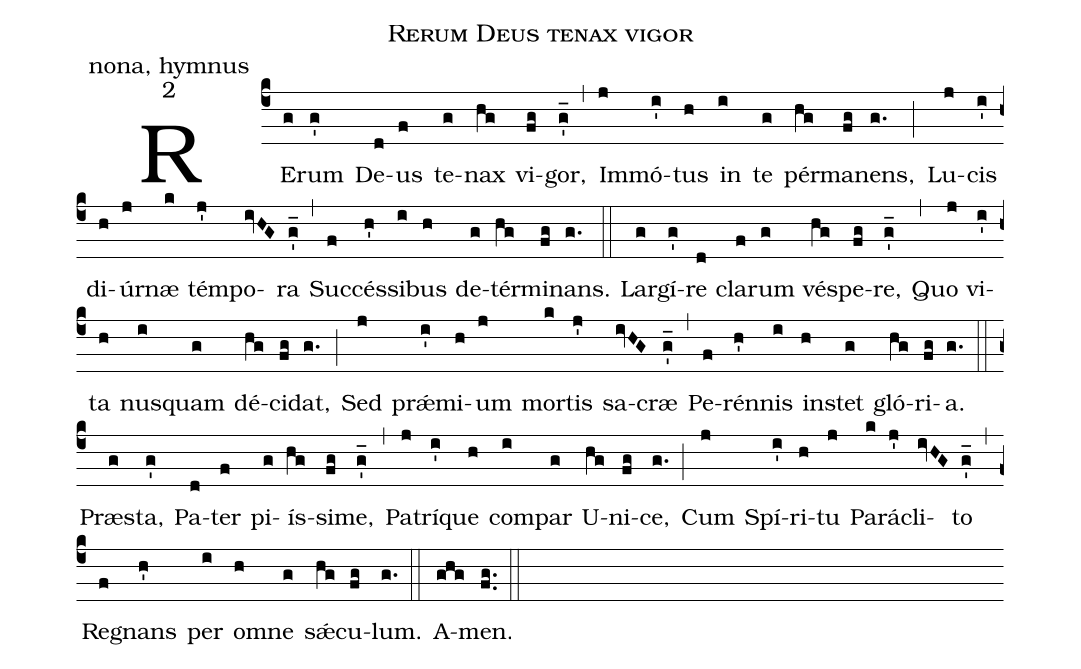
name: Rerum Deus tenax vigor;
office-part: nona, hymnus;
mode: 2;
%%
(c4)
RE(g)rum(g') De(d)us(f) te(g)nax(hg) vi(fg)gor,(g_') (,)
Im(j)mó(i')tus(h) in(i) te(g) pér(hg)ma(fg)nens,(g.) (;)
Lu(j)cis(i') di(h)úr(j)næ(k) tém(j')po(ivHG)ra(g_') (,)
Suc(f)cés(h')si(i)bus(h) de(g)tér(hg)mi(fg)nans.(g.) (::)

Lar(g)gí(g')re(d) cla(f)rum(g) vés(hg)pe(fg)re,(g_') (,)
Quo(j) vi(i')ta(h) nus(i)quam(g) dé(hg)ci(fg)dat,(g.) (;)
Sed(j) prǽ(i')mi(h)um(j) mor(k)tis(j') sa(ivHG)cræ(g_') (,)
Pe(f)rén(h')nis(i) in(h)stet(g) gló(hg)ri(fg)a.(g.) (::)

Præs(g)ta,(g') Pa(d)ter(f) pi(g)ís(hg)si(fg)me,(g_') (,)
Pat(j)rí(i')que(h) com(i)par(g) U(hg)ni(fg)ce,(g.) (;)
Cum(j) Spí(i')ri(h)tu(j) Pa(k)rá(j')cli(ivHG)to(g_') (,)
Reg(f)nans(h') per(i) om(h)ne(g) sǽ(hg)cu(fg)lum.(g.) (::)

A(ghg)men.(fg..) (::)
